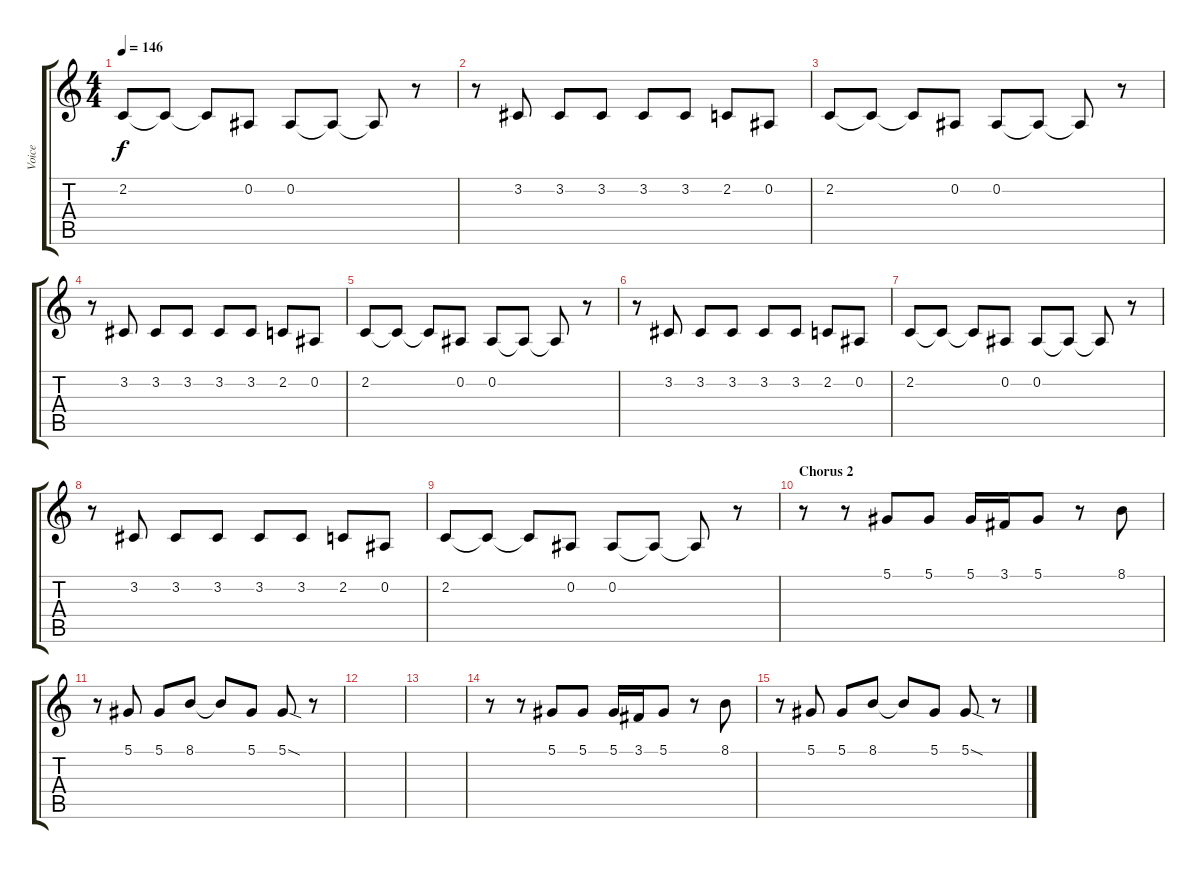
\track ("Voice" "Voice") {instrument voiceoohs}
\staff {score tabs}
\tuning (Eb4 Bb3 Gb3 Db3 Ab2 Eb2) {hide}
\ts (4 4)
\tempo 146
\clef g2
\ks c
2.2.8{dy f} 2.2{t}.8 2.2{t}.8 0.2.8 0.2.8 0.2{t}.8 0.2{t}.8 r.8 |
r.8 3.2.8 3.2.8 3.2.8 3.2.8 3.2.8 2.2.8 0.2.8 |
2.2.8 2.2{t}.8 2.2{t}.8 0.2.8 0.2.8 0.2{t}.8 0.2{t}.8 r.8 |
r.8 3.2.8 3.2.8 3.2.8 3.2.8 3.2.8 2.2.8 0.2.8 |
2.2.8 2.2{t}.8 2.2{t}.8 0.2.8 0.2.8 0.2{t}.8 0.2{t}.8 r.8 |
r.8 3.2.8 3.2.8 3.2.8 3.2.8 3.2.8 2.2.8 0.2.8 |
2.2.8 2.2{t}.8 2.2{t}.8 0.2.8 0.2.8 0.2{t}.8 0.2{t}.8 r.8 |
r.8 3.2.8 3.2.8 3.2.8 3.2.8 3.2.8 2.2.8 0.2.8 |
2.2.8 2.2{t}.8 2.2{t}.8 0.2.8 0.2.8 0.2{t}.8 0.2{t}.8 r.8 |
\section ("" "Chorus 2")
r.8 r.8 5.1.8 5.1.8 5.1.16 3.1.16 5.1.8 r.8 8.1.8 |
r.8 5.1.8 5.1.8 8.1.8 8.1{t}.8 5.1.8 5.1{sod}.8 r.8 |
|
|
r.8 r.8 5.1.8 5.1.8 5.1.16 3.1.16 5.1.8 r.8 8.1.8 |
r.8 5.1.8 5.1.8 8.1.8 8.1{t}.8 5.1.8 5.1{sod}.8 r.8
